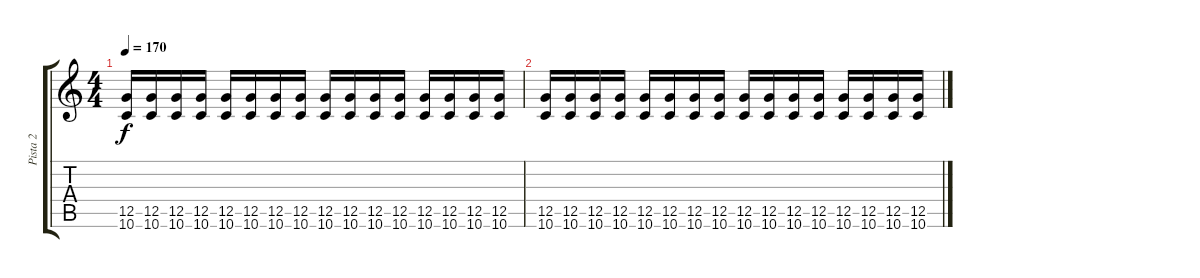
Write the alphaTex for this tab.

\track ("Pista 2" "Pista 2") {instrument overdrivenguitar}
\staff {score tabs}
\tuning (D4 A3 F3 C3 G2 D2) {hide}
\ts (4 4)
\tempo 170
\clef g2
\ks c
(12.5 10.6).16{dy f} (12.5 10.6).16 (12.5 10.6).16 (12.5 10.6).16 (12.5 10.6).16 (12.5 10.6).16 (12.5 10.6).16 (12.5 10.6).16 (12.5 10.6).16 (12.5 10.6).16 (12.5 10.6).16 (12.5 10.6).16 (12.5 10.6).16 (12.5 10.6).16 (12.5 10.6).16 (12.5 10.6).16 |
(12.5 10.6).16 (12.5 10.6).16 (12.5 10.6).16 (12.5 10.6).16 (12.5 10.6).16 (12.5 10.6).16 (12.5 10.6).16 (12.5 10.6).16 (12.5 10.6).16 (12.5 10.6).16 (12.5 10.6).16 (12.5 10.6).16 (12.5 10.6).16 (12.5 10.6).16 (12.5 10.6).16 (12.5 10.6).16
